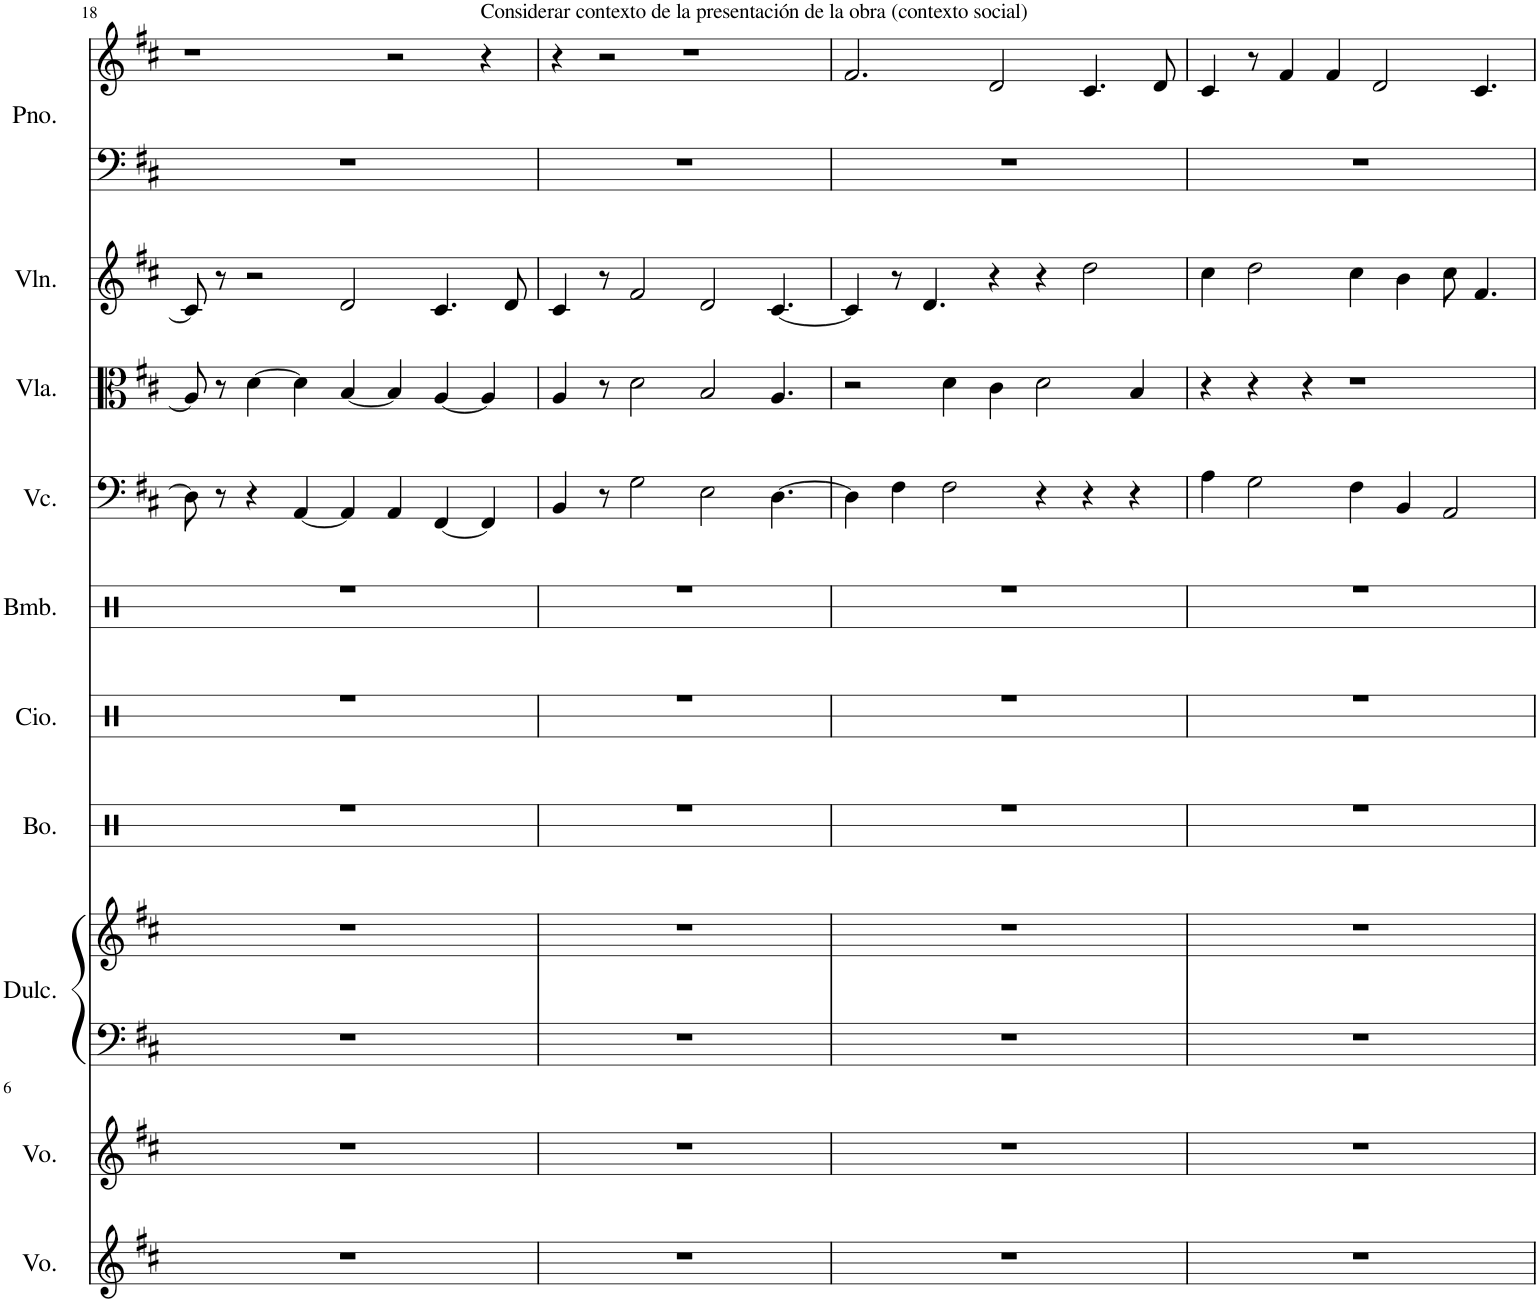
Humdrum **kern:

**kern	**kern	**kern	**kern	**kern	**kern	**kern	**kern	**kern	**kern	**kern	**kern
*part10	*part9	*part8	*part8	*part7	*part6	*part5	*part4	*part3	*part2	*part1	*part1
*staff12	*staff11	*staff10	*staff9	*staff8	*staff7	*staff6	*staff5	*staff4	*staff3	*staff2	*staff1
*I"Voz	*I"Voz	*I"Dulcémele	*	*I"Bongos	*I"Congas	*I"Bombo	*I"Violonchelo	*I"Viola	*I"Violín	*I"Piano	*
*I'Vo.	*I'Vo.	*I'Dulc.	*	*I'Bo.	*	*I'Bmb.	*I'Vc.	*I'Vla.	*I'Vln.	*I'Pno.	*
!!LO:PB:g=z
*clefG2	*clefG2	*clefF4	*clefG2	*clefX	*clefX	*clefX	*clefF4	*clefC3	*clefG2	*clefF4	*clefG2
*k[f#c#]	*k[f#c#]	*k[f#c#]	*k[f#c#]	*k[]	*k[]	*k[]	*k[f#c#]	*k[f#c#]	*k[f#c#]	*k[f#c#]	*k[f#c#]
*M7/4	*M7/4	*M7/4	*M7/4	*M7/4	*M7/4	*M7/4	*M7/4	*M7/4	*M7/4	*M7/4	*M7/4
=18	=18	=18	=18	=18	=18	=18	=18	=18	=18	=18	=18
*	*	*	*	*	*	*	*	*	*	*	*^
1..r	1..r	1..r	1..r	1..r	1..r	1..r	8D\]	8A/]	8c#/]	1..r	1..r	1.ryy
.	.	.	.	.	.	.	8r	8r	8r	.	.	.
.	.	.	.	.	.	.	4r	[4d\	2r	.	.	.
.	.	.	.	.	.	.	[4AA/	4d\]	.	.	.	.
.	.	.	.	.	.	.	4AA/]	[4B/	2d/	.	.	.
.	.	.	.	.	.	.	4AA/	4B/]	.	.	.	.
.	.	.	.	.	.	.	[4FF#/	[4A/	4.c#/	.	.	.
!	!	!	!	!	!	!	!	!	!	!	!	!LO:TX:a:t=Considerar contexto de la presentación de la obra (contexto social)
.	.	.	.	.	.	.	4FF#/]	4A/]	.	.	.	1ryy
.	.	.	.	.	.	.	.	.	8d/	.	.	.
2.ryy	2.ryy	2.ryy	2.ryy	2.ryy	2.ryy	2.ryy	2.ryy	2.ryy	2.ryy	2.ryy	2r	.
.	.	.	.	.	.	.	.	.	.	.	4r	.
*	*	*	*	*	*	*	*	*	*	*	*v	*v
=19	=19	=19	=19	=19	=19	=19	=19	=19	=19	=19	=19
1..r	1..r	1..r	1..r	1..r	1..r	1..r	4BB/	4A/	4c#/	1..r	4r
.	.	.	.	.	.	.	8r	8r	8r	.	2r
.	.	.	.	.	.	.	2G\	2d\	2f#/	.	.
.	.	.	.	.	.	.	.	.	.	.	1r
.	.	.	.	.	.	.	2E\	2B/	2d/	.	.
.	.	.	.	.	.	.	[4.D\	4.A/	[4.c#/	.	.
=20	=20	=20	=20	=20	=20	=20	=20	=20	=20	=20	=20
1..r	1..r	1..r	1..r	1..r	1..r	1..r	4D\]	2r	4c#/]	1..r	2.f#/
.	.	.	.	.	.	.	4F#\	.	8r	.	.
.	.	.	.	.	.	.	.	.	4.d/	.	.
.	.	.	.	.	.	.	2F#\	4d\	.	.	.
.	.	.	.	.	.	.	.	4c#\	4r	.	2d/
.	.	.	.	.	.	.	4r	2d\	4r	.	.
.	.	.	.	.	.	.	4r	.	2dd\	.	4.c#/
.	.	.	.	.	.	.	4r	4B/	.	.	.
.	.	.	.	.	.	.	.	.	.	.	8d/
=21	=21	=21	=21	=21	=21	=21	=21	=21	=21	=21	=21
1..r	1..r	1..r	1..r	1..r	1..r	1..r	4A\	4r	4cc#\	1..r	4c#/
.	.	.	.	.	.	.	2G\	4r	2dd\	.	8r
.	.	.	.	.	.	.	.	.	.	.	4f#/
.	.	.	.	.	.	.	.	4r	.	.	.
.	.	.	.	.	.	.	.	.	.	.	4f#/
.	.	.	.	.	.	.	4F#\	1r	4cc#\	.	.
.	.	.	.	.	.	.	.	.	.	.	2d/
.	.	.	.	.	.	.	4BB/	.	4b\	.	.
.	.	.	.	.	.	.	2AA/	.	8cc#\	.	.
.	.	.	.	.	.	.	.	.	4.f#/	.	4.c#/
=	=	=	=	=	=	=	=	=	=	=	=
*-	*-	*-	*-	*-	*-	*-	*-	*-	*-	*-	*-
